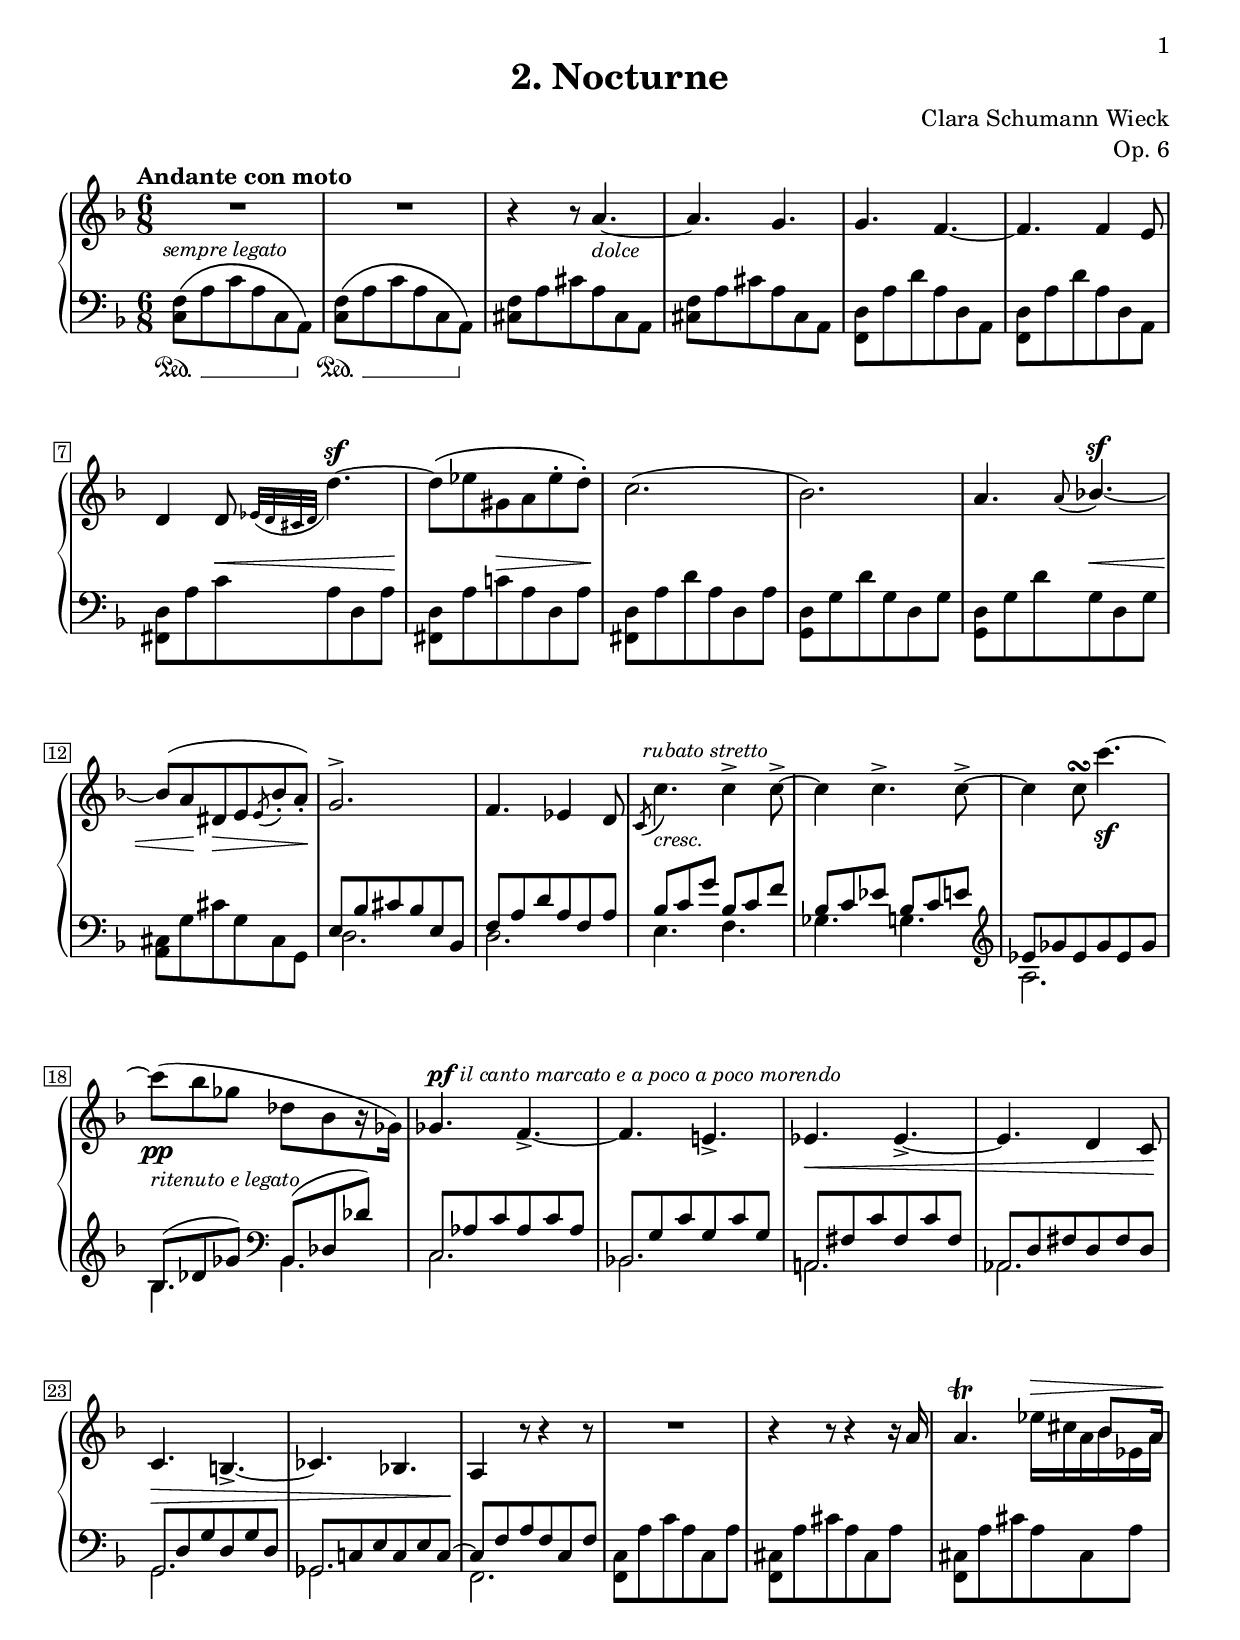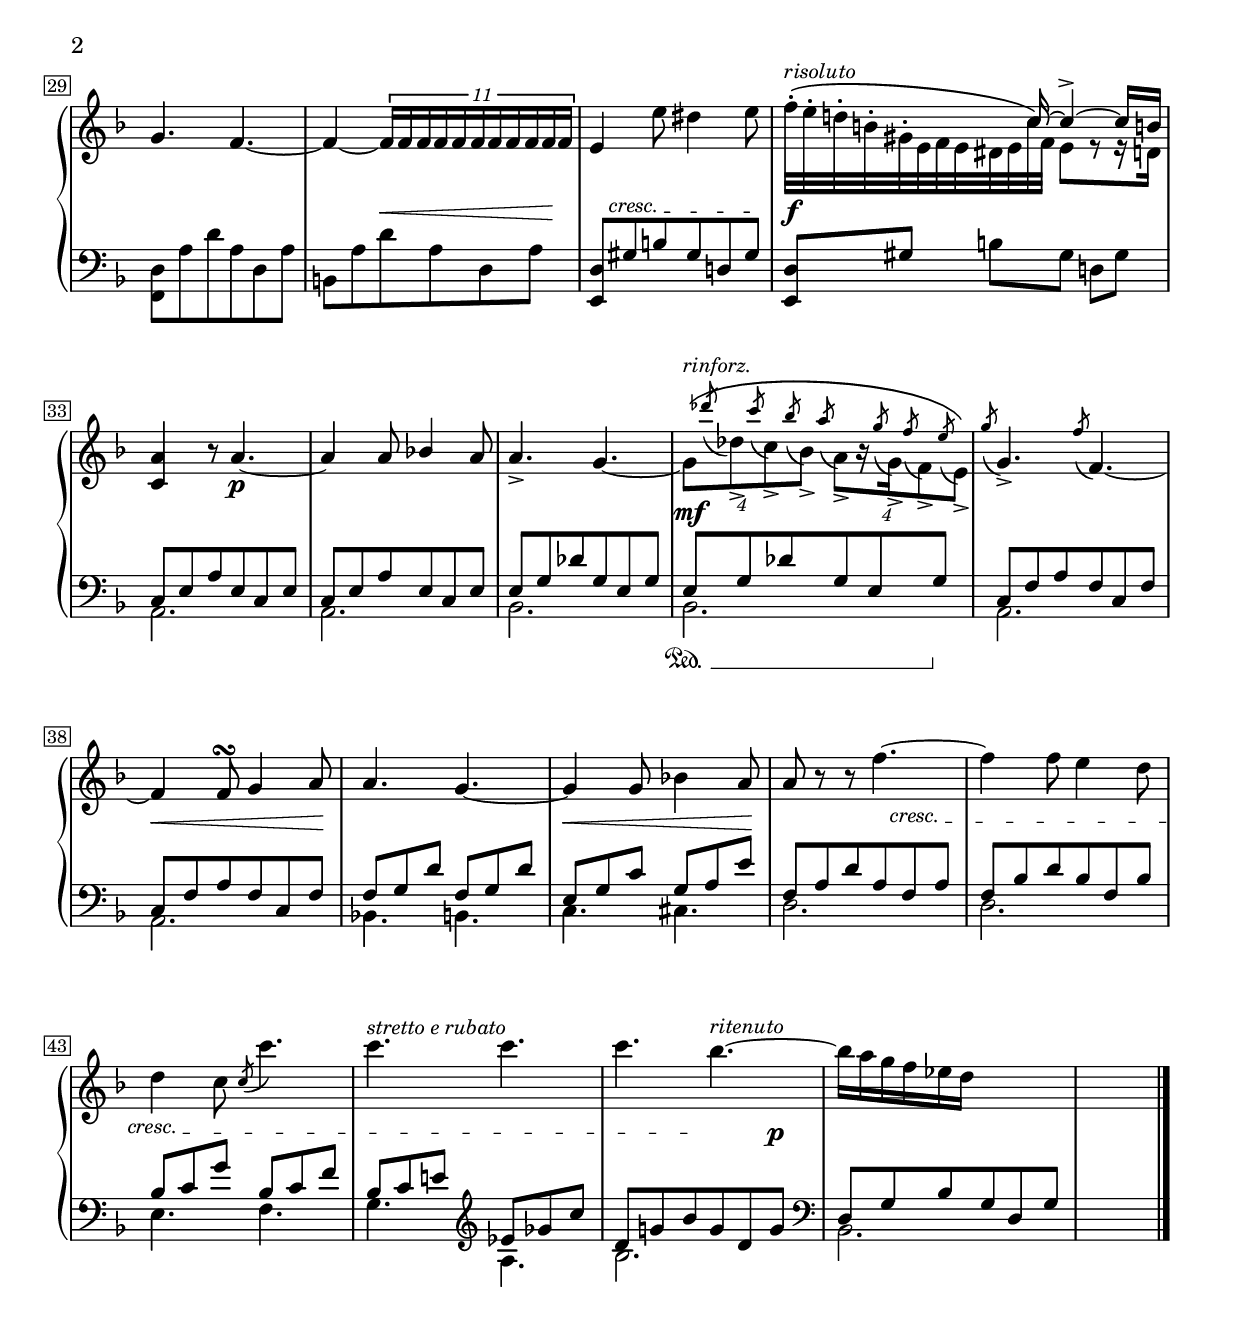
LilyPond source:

\version "2.23.10"

#(ly:set-option 'relative-includes #t)

coverColor = #(rgb-color 0.2 0.4 0.5)
cresc = { \override TextSpanner.bound-details.left.text = \markup { \small "cresc. " } }

\paper {
  bottom-margin = 15\mm
  first-page-number = 0
  indent = 0.0
  last-bottom-spacing.padding = #1
  line-width = 18.6\cm
  print-all-headers = ##t
  ragged-bottom = ##f
  ragged-last-bottom = ##t
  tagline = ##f
  top-margin = 15\mm
% markup-system-spacing.basic-distance = #10
}

\bookpart {
  \header {
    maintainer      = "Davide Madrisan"
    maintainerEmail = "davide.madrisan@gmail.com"
  }

  \version "2.23.10"

\header {
  composer = "Clara Schumann Wieck (1819-1896)"
  date = "1836"

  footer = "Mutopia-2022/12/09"

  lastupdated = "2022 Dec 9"
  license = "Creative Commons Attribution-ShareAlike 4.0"
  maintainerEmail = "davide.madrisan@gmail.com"
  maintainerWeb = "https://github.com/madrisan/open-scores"

  % Extra Mutopia Information
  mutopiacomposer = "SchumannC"
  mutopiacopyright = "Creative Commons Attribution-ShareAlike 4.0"
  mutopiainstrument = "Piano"
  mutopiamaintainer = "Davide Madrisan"
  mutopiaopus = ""
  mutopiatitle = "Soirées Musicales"

  opus = "6"
  title = "eSoirées Musicales"
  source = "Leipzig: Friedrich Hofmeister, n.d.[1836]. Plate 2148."
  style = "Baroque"

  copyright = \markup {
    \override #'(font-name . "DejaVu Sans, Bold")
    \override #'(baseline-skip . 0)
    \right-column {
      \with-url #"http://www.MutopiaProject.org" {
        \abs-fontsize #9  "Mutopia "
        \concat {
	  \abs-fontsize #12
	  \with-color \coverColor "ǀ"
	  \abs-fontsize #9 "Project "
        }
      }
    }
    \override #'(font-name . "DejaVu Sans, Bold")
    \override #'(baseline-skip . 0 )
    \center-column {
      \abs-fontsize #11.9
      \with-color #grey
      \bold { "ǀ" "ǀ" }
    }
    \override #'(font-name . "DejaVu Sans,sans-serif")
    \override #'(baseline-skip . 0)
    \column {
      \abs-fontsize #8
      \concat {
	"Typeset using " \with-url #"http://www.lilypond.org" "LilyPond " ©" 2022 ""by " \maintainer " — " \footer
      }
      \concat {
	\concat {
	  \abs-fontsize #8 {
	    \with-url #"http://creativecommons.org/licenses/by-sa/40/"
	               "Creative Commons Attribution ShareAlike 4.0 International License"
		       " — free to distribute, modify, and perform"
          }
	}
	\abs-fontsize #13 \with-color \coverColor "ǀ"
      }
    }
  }
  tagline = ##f
}

  \header {
    title = ##f
    composer = ##f
  }

  \markup {
    \with-dimensions #'(0 . 0) #'(0 . 0)
    \with-color \coverColor
    \filled-box #'(-200 . 200) #'(-200 . 200) #0
  }
  \markup {
    \fill-line {
      \center-column {
        \null\null\null\null
        \null\null\null\null
        \line { \abs-fontsize #30 \bold "Clara" }
        \null
        \line { \abs-fontsize #56 \bold "Schumann Wieck" }
        \null
        \fill-line { \draw-hline }
        \null\null\null
        \line { \abs-fontsize #34 \bold "Soirées Musicales" }
        \null\null
        \null\null
        \line { \abs-fontsize #20 "Op. 6" }
        \null\null\null\null
        \fill-line { \abs-fontsize #20 "For Piano" }
        \null\null\null\null
        \fill-line {
          \override #'(thickness . 5)
          \draw-squiggle-line #0.5 #'(10 . 0) ##t
        }
        \null\null\null\null\null\null
        \fill-line { \abs-fontsize #11 "Engraved by Davide Madrisan" }
        \fill-line { \abs-fontsize #9 \typewriter "https://github.com/madrisan/open-scores/" }
        \null
        \fill-line { \abs-fontsize #10 "Based on the score publiched by Friedrich Hofmeister - Leipzig, 1836" }
        \null
      }
    }
  }
}

Global = {
  \key f \major
  \time 6/8
  % Draw a box round the bar number(s)
  \override Score.BarNumber.stencil
    = #(make-stencil-boxer 0.1 0.25 ly:text-interface::print)
  \set Staff.pedalSustainStyle = #'mixed
}

Upper = \relative c'' {
  \clef treble
  \tempo \markup { \bold Andante con moto }
  \override TupletBracket.bracket-visibility = ##f
  \override TupletNumber.transparent = ##t
  | R1*6/8
  | R1*6/8
  | r4 r8 a4.~-\markup { \italic\small "dolce" }
  | a4. g4.
  %5
  | g4. f4.~
  | f4. f4 e8
  | \tuplet 6/6 { d4 d8 \appoggiatura { ees32[ d cis d] } d'4.~^\sf }
  | \tuplet 6/6 {
      \stemDown
      d8[\( ees gis, a ees'^. d^.]\)
    }
  | c2.(
  %10
  | bes2.)
  | \stemUp a4. \appoggiatura { a8 } bes!4.~^\sf
  | \tuplet 6/6 {
      bes8[^( a dis, e
      \acciaccatura { e8 } bes'_. a_.])
    }
  | g2.^>
  | f4. ees4 d8
  %15
  | \acciaccatura { c8 }
    \stemDown c'4.-\markup {
      \italic\small "cresc."
    }^\markup {
      \hspace #-1
      \italic\small "rubato stretto"
    }
    c4^> c8~^>
  | c4 c4.^> c8^>~
  | c4 c8\turn c'4.~\sf
  | c8-\pp( bes ges des[ bes r16 ges])
  | \stemUp ges4.^\markup {
      \small\dynamic pf
      \italic\small "il canto marcato e a poco a poco morendo"
    }
    f~_>
  %20
  | f e!_>
  | ees ees~_>
  | ees d4 c8
  | c4. b!~_>
  | ces bes
  %25
  | a4 r8 r4 r8
  | R1*6/8
  | r4 r8 r4 r16 a'
  | a4.\trill << { s8.^\> bes8 a16\! } \\ { ees'16[ cis a bes ees, a] } >>
  | g4. f~
  %30
  | f4~
    \once\override TupletBracket.bracket-visibility = ##t
    \once\override TupletNumber.transparent = ##f
    \tuplet 11/8 {
      f16 f f f f f f f f f f
    }
  | e4 \stemDown e'8 dis4 e8
  | << {
      s4 s16 c~ c4~^> c16[ b!]
    } \\ {
      f'32^.[^\(^\markup { \italic\small "risoluto" }
      e^. d^. b!^. gis^. e f e dis e c'\) f,] e8[ r r16 d!]
    } >>
  | \stemUp <c a'>4 r8 a'4.~\p
  | a4 a8 bes!4 a8
  %35
  | a4._> g~
  | \stemDown
    \once\override TupletNumber.transparent = ##f
    \once\override TupletNumber.Y-offset = -5
    \tuplet 4/3 {
      %\shape #'((0 . 5) (0 . -4) (0 . -4.5) (0 . 0)) PhrasingSlur
      g8[\(^\markup { \italic\small "rinforz." }
      \acciaccatura {des''} des,_>
      \acciaccatura {c'} c,_>
      \acciaccatura {bes'} bes,_>]
    }
    \once\override TupletNumber.transparent = ##f
    \once\override TupletNumber.Y-offset = -6
    \tuplet 4/3 {
      \acciaccatura {a'} a,_>[ r16
      \acciaccatura {g'8} g,16_>
      \acciaccatura {f'8} f,_>
      \acciaccatura {e'} e,_>]\)
    }
  | \stemUp \acciaccatura {g'} g,4._> \acciaccatura {f'8} f,4.~
  | f4 f8\turn g4 a8
  | \stemNeutral a4. g~
  %40
  | g4 8 bes!4 a8
  | a r r f'4.~
  | f4 8 e4 d8
  | d4 c8 \acciaccatura { c } c'4.
  | c4.^\markup { \italic\small "stretto e rubato" }
    c
  %45
  | c bes~^\markup { \italic\small "ritenuto" }
  | bes16[ a g f ees d] s4.
  | s1*6/8
  \fine
}

Lower = \relative c {
  \clef bass
  \mergeDifferentlyDottedOn
  \mergeDifferentlyHeadedOn
  \override TupletNumber.transparent = ##t
  | \shape #'((0 . 0) (0 . 1) (0 . 1) (0 . 0)) PhrasingSlur
    \tuplet 6/6 { <f c>8[\(\sustainOn a c a c, a\sustainOff]\) }
  | \shape #'((0 . 0) (0 . 1) (0 . 1) (0 . 0)) PhrasingSlur
    \tuplet 6/6 { <f' c>[\(\sustainOn a c a c, a\sustainOff]\) }
  | \tuplet 6/6 { <f' cis>[ a cis a cis, a] }
  | \tuplet 6/6 { <f' cis>[ a cis a cis, a] }
  %5
  | \tuplet 6/6 { <f d'>[ a' d a d, a] }
  | \tuplet 6/6 { <f d'>[ a' d a d, a] }
  | \tuplet 6/6 { <fis d'>[ a' c a d, a'] }
  | \tuplet 6/6 { <fis, d'>[ a' c a d, a'] }
  | \tuplet 6/6 { <fis, d'>[ a' d a d, a'] }
  %10
  | \tuplet 6/6 { <g, d'>[ g' d' g, d g] }
  | \tuplet 6/6 { <g, d'>[ g' d' g, d g] }
  | \tuplet 6/6 { <a, cis>[ g' cis g cis, g] }
  | << \tuplet 6/6 {
      \override TupletBracket.bracket-visibility = ##f
      \override TupletNumber.transparent = ##t
      e'[ bes' cis bes e, bes]
    } \\ d2. >>
  | << \tuplet 6/6 { f8[ a d a f a] } \\ d,2. >>
  %15
  | << \tuplet 6/6 { bes'8[ c g'] bes,[ c f] } \\ { e,4. f } >>
  | << \tuplet 6/6 { bes8[ c ees] bes[ c e!] } \\ { ges,4. g! } >>
  | \clef treble
    << \tuplet 6/6 { ees'8[ ges ees ges ees ges] } \\ a,2. >>
  | << { bes8( des ges) } \\ bes,4. >>
    \clef bass
    << { bes,8( des des') } \\ bes,4. >>
  | << { c8[ aes' c aes c aes] } \\ c,2. >>
  %20
  | << { bes8[ g' c g c g] } \\ bes,!2. >>
  | << { a!8[ fis' c' fis, c' fis,] } \\ a,!2. >>
  | << { aes8[ d fis d fis d] } \\ aes2. >>
  | << { g8[ d' g d g d] } \\ g,2. >>
  | << { ges8[ c! e c e c~] } \\ ges2. >>
  %25
  | << { c8[ f a f c f] } \\ f,2. >>
  | <f c'>8[ a' c a c, a']
  | <f, cis'>[ a' cis a cis, a']
  | <f, cis'>[ a' cis a cis, a']
  | <f, d'>[ a' d a d, a']
  %30
  | b,![ a' d a d, a']
  | <e, d'>[ gis' b! gis d gis]
  | <e, d'>[ gis'] b![ gis] d[ gis]
  | << { c,8[ e a e c e] } \\ a,2. >>
  | << { c8[ e a e c e] } \\ a,2. >>
  %35
  | << { e'8[ g des' g, e g] } \\ bes,2. >>
  | << { e8[\sustainOn g des' g, e g\sustainOff] } \\ bes,2. >>
  | << { c8[ f a f c f] } \\ a,2. >>
  | << { c8[ f a f c f] } \\ a,2. >>
  | << \tuplet 6/6 {
      \override TupletBracket.bracket-visibility = ##f
      \override TupletNumber.transparent = ##t
      f'8[ g d'] f,[ g d']
    } \\ { bes,!4. b! } >>
  %40
  | << { e8[ g c] g[ a e'] } \\ { c,4. cis } >>
  | << { f8[ a d a f a] } \\ d,2. >>
  | << { f8[ bes d bes f bes] } \\ d,2. >>
  | << { bes'8[ c g'] bes,[ c f] } \\ { e,4. f } >>
  | << { bes8[ c e!] } \\ { g,4. } >>
    \clef treble
    << { ees'8[ ges c] } \\ { a,4. } >>
  %45
  | << { d8[ g! bes g d g] } \\ bes,2. >>
  | \clef bass
    << { d,8[ g bes g d g] } \\ bes,2. >>
  | s1*6/8
  \fine
}

centeredDynamics = {
  | s8-\markup {
      \hspace #-1 %\whiteout \pad-markup #0.5
      \italic\small "sempre legato"
    }
    s2 s8
  | s1*6/8
  | s1*6/8
  | s1*6/8
  %5
  | s1*6/8
  | s1*6/8
  | s8 s8 s8\< s8 s8 s8\!
  | s8 s8 s8\> s8 s8 s8\!
  | s1*6/8
  %10
  | s1*6/8
  | s8 s8 s8 s8\< s8 s8
  | s8 s16\! s16 s8\> s8 s8 s8\!
  | s1*6/8
  | s1*6/8
  %15
  | s1*6/8
  | s1*6/8
  | s1*6/8
  | s8-\markup { \italic\small "ritenuto e legato" } s4 s4.
  | s1*6/8
  %20
  | s1*6/8
  | s8\< s8 s8 s8 s8 s8
  | s8 s8 s8 s8 s8 s8\!
  | s8\> s8 s8 s8 s8 s8
  | s8 s8 s8 s8 s8 s8\!
  %25
  | s1*6/8
  | s1*6/8
  | s1*6/8
  | s1*6/8
  | s1*6/8
  %30
  | s4 s8\< s s s16 s\!
  | s16\cresc s\startTextSpan s8 s s s s\stopTextSpan
  | s8^\f s s2
  | s1*6/8
  | s1*6/8
  %35
  | s1*6/8
  | s8^\mf s s2
  | s1*6/8
  | s8\< s8 s8 s8 s8 s8\!
  | s1*6/8
  %40
  | s8\< s8 s8 s8 s8 s8\!
  | s4 s8 s16\cresc s\startTextSpan s8
  | s1*6/8
  | s1*6/8
  | s1*6/8
  %45
  | s4. s4\stopTextSpan s8
  | s8^\p s s2
}

\score {
  \new PianoStaff
  <<
    \accidentalStyle Score.piano
    \new Staff = "upper" {
      \set Staff.midiInstrument = #"acoustic grand"
      \Global
      \clef treble
      \Upper
    }
    \new Dynamics { \Global \centeredDynamics }
    \new Staff = "lower" {
      \set Staff.midiInstrument = #"acoustic grand"
      \Global
      \clef bass
      \Lower
    }
  >>
  \header {
    composer = "Clara Schumann Wieck"
    opus = "Op. 6"
    title = \markup {
      %\override #'(font-name . "TeX Gyre Schola") {
        "2. Nocturne"
      %}
    }
    %subsubtitle = ""
  }
  \layout {}
  \midi {}
}
